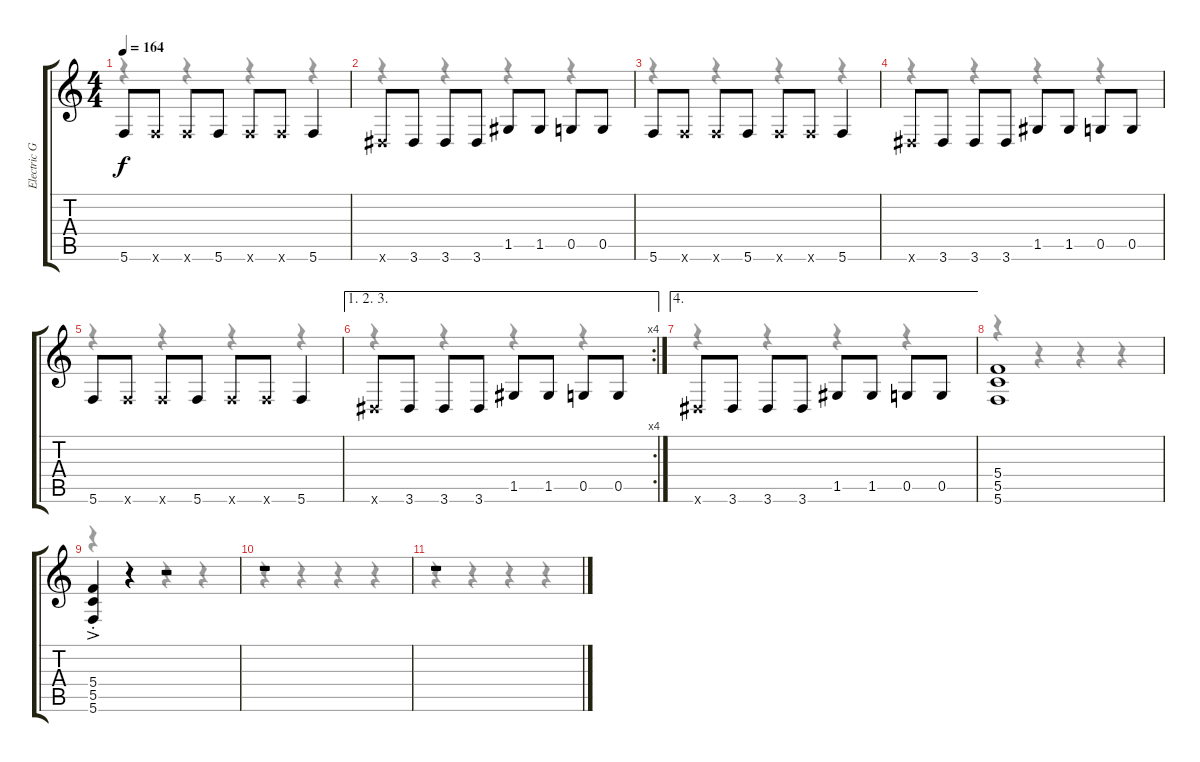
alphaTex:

\track ("Electric Guitar I" "Electric G") {instrument electricguitarclean}
\staff {score tabs}
\tuning (D4 A3 F3 C3 G2 C2) {hide}
\voice
\ts (4 4)
\tempo 164
\clef g2
\ks c
5.6.8{dy f} 5.6{x}.8 5.6{x}.8 5.6.8 5.6{x}.8 5.6{x}.8 5.6.4 |
3.6{x}.8 3.6.8 3.6.8 3.6.8 1.5.8 1.5.8 0.5.8 0.5.8 |
5.6.8 5.6{x}.8 5.6{x}.8 5.6.8 5.6{x}.8 5.6{x}.8 5.6.4 |
3.6{x}.8 3.6.8 3.6.8 3.6.8 1.5.8 1.5.8 0.5.8 0.5.8 |
5.6.8 5.6{x}.8 5.6{x}.8 5.6.8 5.6{x}.8 5.6{x}.8 5.6.4 |
\ae (1 2 3)
\rc 4
3.6{x}.8 3.6.8 3.6.8 3.6.8 1.5.8 1.5.8 0.5.8 0.5.8 |
\ae 4
3.6{x}.8 3.6.8 3.6.8 3.6.8 1.5.8 1.5.8 0.5.8 0.5.8 |
(5.4 5.5 5.6).1 |
(5.4{ac st} 5.5{ac st} 5.6{ac st}).4 r.4 r.2 |
r.1 |
r.1
\voice
\clef g2
\ottava regular
\simile none
\ks c
r.4{dy f} r.4 r.4 r.4 |
r.4 r.4 r.4 r.4 |
r.4 r.4 r.4 r.4 |
r.4 r.4 r.4 r.4 |
r.4 r.4 r.4 r.4 |
r.4 r.4 r.4 r.4 |
r.4 r.4 r.4 r.4 |
r.4 r.4 r.4 r.4 |
r.4 r.4 r.4 r.4 |
r.4 r.4 r.4 r.4 |
r.4 r.4 r.4 r.4
